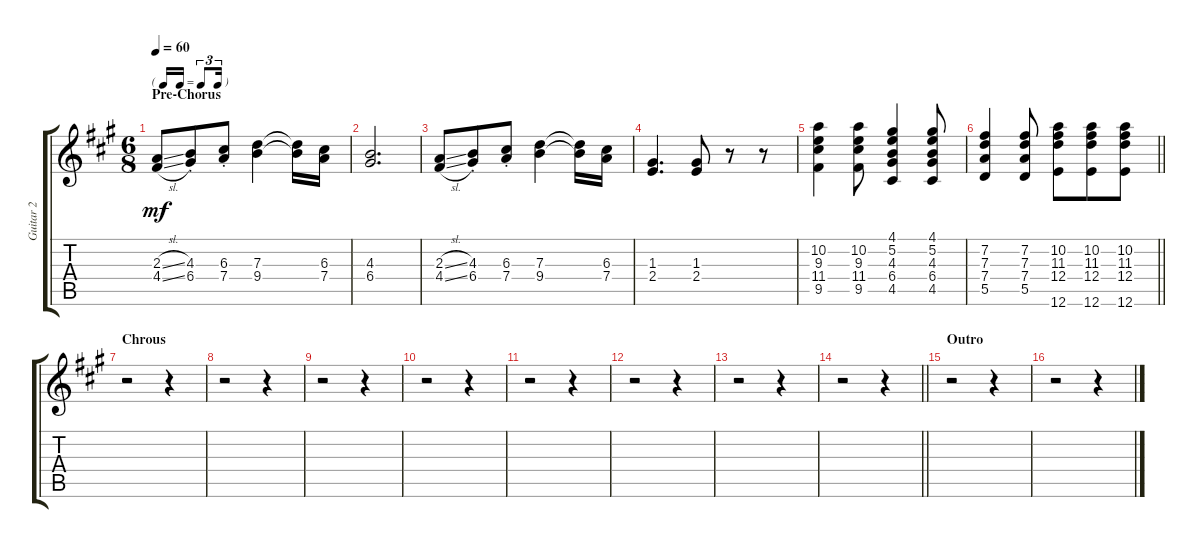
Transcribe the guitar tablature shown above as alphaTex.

\track ("Guitar 2" "Guitar 2") {instrument electricguitarclean}
\staff {score tabs}
\tuning (E4 B3 G3 D3 A2 E2) {hide}
\ts (6 8)
\tf triplet16th
\section ("" "Pre-Chorus")
\tempo 60
\clef g2
\ks a
(2.3{sl} 4.4{sl}).8{dy mf volume 16} (4.3{st} 6.4{st}).8 (6.3{st} 7.4{st}).8 (7.3 9.4).4 (7.3{t} 9.4{t}).16 (6.3 7.4).16 |
(4.3 6.4).2{d} |
(2.3{sl} 4.4{sl}).8 (4.3{st} 6.4{st}).8 (6.3{st} 7.4{st}).8 (7.3 9.4).4 (7.3{t} 9.4{t}).16 (6.3 7.4).16 |
(1.3 2.4).4{d} (1.3 2.4).8 r.8 r.8 |
(10.2 9.3 11.4 9.5).4 (10.2 9.3 11.4 9.5).8 (4.1 5.2 4.3 6.4 4.5).4 (4.1 5.2 4.3 6.4 4.5).8 |
\barLineRight lightlight
(7.2 7.3 7.4 5.5).4 (7.2 7.3 7.4 5.5).8 (10.2 11.3 12.4 12.6).8 (10.2 11.3 12.4 12.6).8 (10.2 11.3 12.4 12.6).8 |
\section ("" "Chrous")
r.2 r.4 |
r.2 r.4 |
r.2 r.4 |
r.2 r.4 |
r.2 r.4 |
r.2 r.4 |
r.2 r.4 |
\barLineRight lightlight
r.2 r.4 |
\section ("" "Outro")
r.2 r.4 |
r.2 r.4
